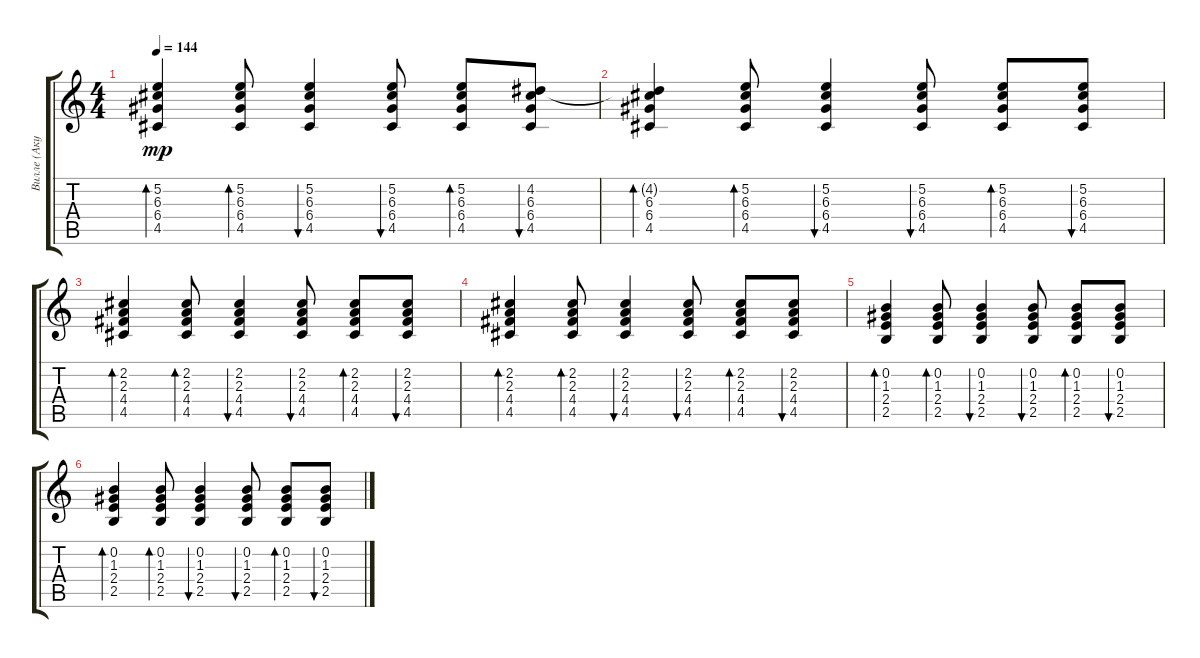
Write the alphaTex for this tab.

\track ("Вилле (Акустика)" "Вилле (Аку") {instrument acousticguitarsteel}
\staff {score tabs}
\tuning (E4 B3 G3 D3 A2 E2) {hide}
\ts (4 4)
\tempo 144
\clef g2
\ks c
(5.2 6.3 6.4 4.5).4{bd 120 dy mp} (5.2 6.3 6.4 4.5).8{bd 120} (5.2 6.3 6.4 4.5).4{bu 120} (5.2 6.3 6.4 4.5).8{bu 120} (5.2 6.3 6.4 4.5).8{bd 120} (4.2 6.3 6.4 4.5).8{bu 120} |
(4.2{t} 6.3 6.4 4.5).4{bd 120} (5.2 6.3 6.4 4.5).8{bd 120} (5.2 6.3 6.4 4.5).4{bu 120} (5.2 6.3 6.4 4.5).8{bu 120} (5.2 6.3 6.4 4.5).8{bd 120} (5.2 6.3 6.4 4.5).8{bu 120} |
(2.2 2.3 4.4 4.5).4{bd 120} (2.2 2.3 4.4 4.5).8{bd 120} (2.2 2.3 4.4 4.5).4{bu 120} (2.2 2.3 4.4 4.5).8{bu 120} (2.2 2.3 4.4 4.5).8{bd 120} (2.2 2.3 4.4 4.5).8{bu 120} |
(2.2 2.3 4.4 4.5).4{bd 120} (2.2 2.3 4.4 4.5).8{bd 120} (2.2 2.3 4.4 4.5).4{bu 120} (2.2 2.3 4.4 4.5).8{bu 120} (2.2 2.3 4.4 4.5).8{bd 120} (2.2 2.3 4.4 4.5).8{bu 120} |
(0.2 1.3 2.4 2.5).4{bd 120} (0.2 1.3 2.4 2.5).8{bd 120} (0.2 1.3 2.4 2.5).4{bu 120} (0.2 1.3 2.4 2.5).8{bu 120} (0.2 1.3 2.4 2.5).8{bd 120} (0.2 1.3 2.4 2.5).8{bu 120} |
(0.2 1.3 2.4 2.5).4{bd 120} (0.2 1.3 2.4 2.5).8{bd 120} (0.2 1.3 2.4 2.5).4{bu 120} (0.2 1.3 2.4 2.5).8{bu 120} (0.2 1.3 2.4 2.5).8{bd 120} (0.2 1.3 2.4 2.5).8{bu 120}
